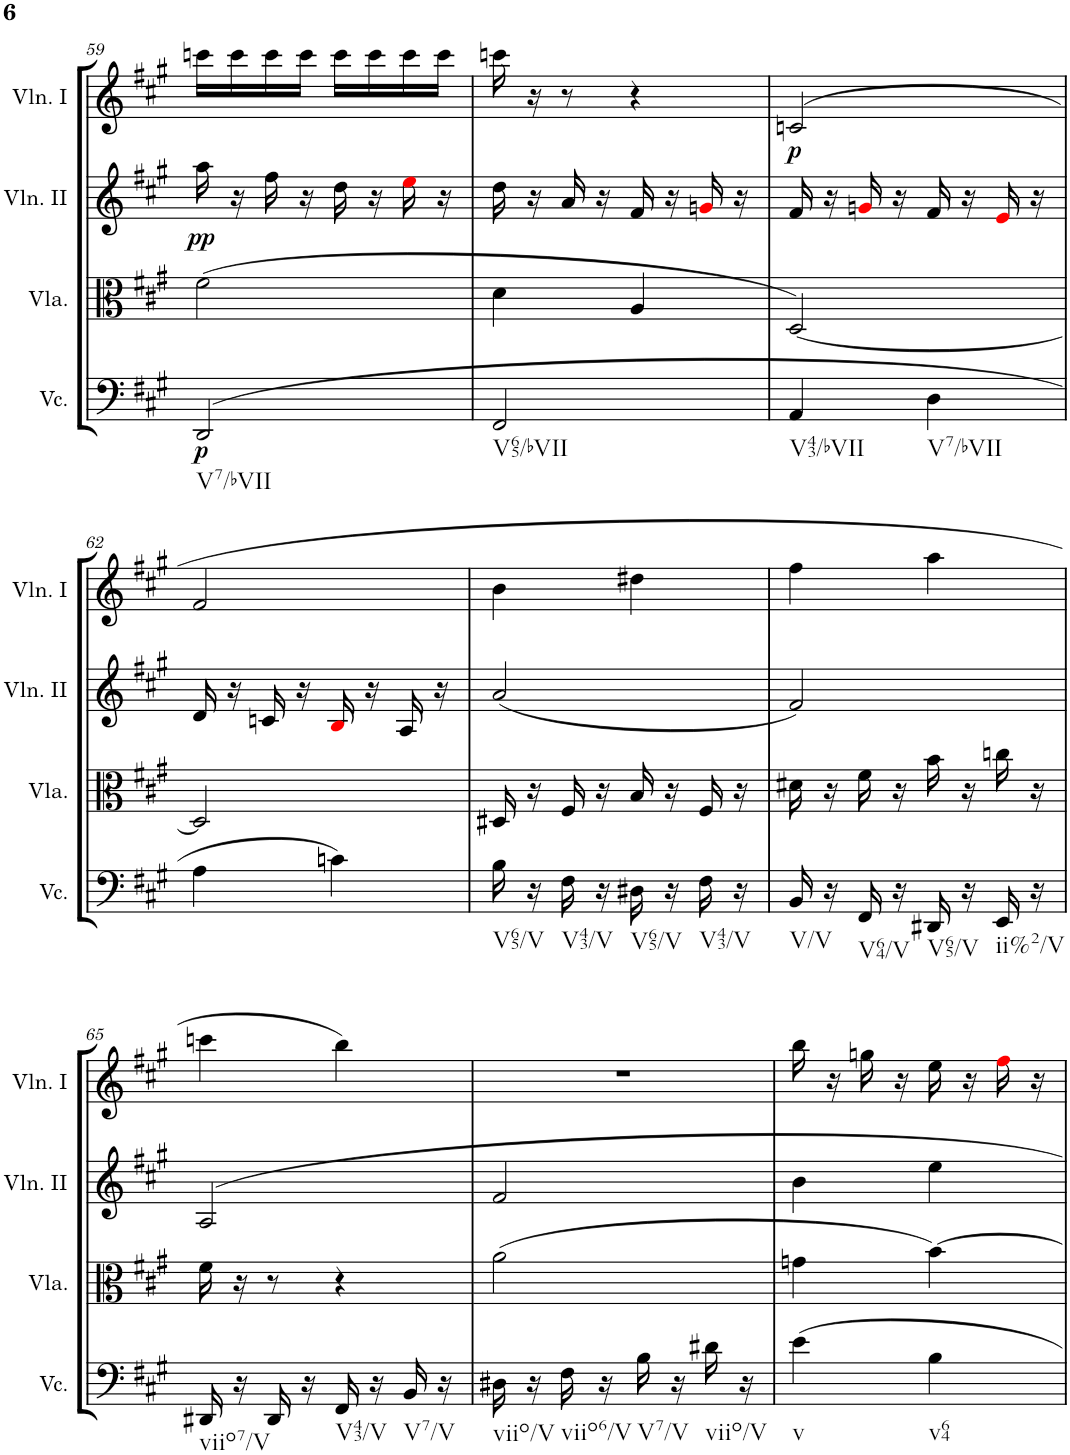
**kern	**dynam	**kern	**kern	**dynam	**kern	**dynam
*part4	*part4	*part3	*part2	*part2	*part1	*part1
*staff4	*staff4	*staff3	*staff2	*staff2	*staff1	*staff1
*I"Violoncello	*	*I"Viola	*I"Violino II	*	*I"Violino I	*
*I'Vc.	*	*I'Vla.	*I'Vln. II	*	*I'Vln. I	*
!!LO:PB:g=z
*clefF4	*	*clefC3	*clefG2	*	*clefG2	*
*k[f#c#g#]	*	*k[f#c#g#]	*k[f#c#g#]	*	*k[f#c#g#]	*
*A:	*	*A:	*A:	*	*A:	*
*M2/4	*	*M2/4	*M2/4	*	*M2/4	*
=59	=59	=59	=59	=59	=59	=59
!LO:TX:b:t=V7/bVII	!	!	!	!	!	!
!	!LO:DY:b	!	!	!LO:DY:b	!	!
(>2DD/	p	(>2f#\	16aa\	pp	16cccn\LL	.
.	.	.	16r	.	16ccc\	.
.	.	.	16ff#\	.	16ccc\	.
.	.	.	16r	.	16ccc\JJ	.
.	.	.	16dd\	.	16ccc\LL	.
.	.	.	16r	.	16ccc\	.
.	.	.	16eei\	.	16ccc\	.
.	.	.	16r	.	16ccc\JJ	.
=60	=60	=60	=60	=60	=60	=60
!LO:TX:b:t=V65/bVII	!	!	!	!	!	!
2FF#/	.	4d\	16dd\	.	16cccn\	.
.	.	.	16r	.	16r	.
.	.	.	16a/	.	8r	.
.	.	.	16r	.	.	.
.	.	4A/	16f#/	.	4r	.
.	.	.	16r	.	.	.
.	.	.	16gni/	.	.	.
.	.	.	16r	.	.	.
=61	=61	=61	=61	=61	=61	=61
!LO:TX:b:t=V43/bVII	!	!	!	!	!	!
!	!	!	!	!	!	!LO:DY:b
4AA/	.	[2D/)	16f#/	.	(>2cn/	p
.	.	.	16r	.	.	.
.	.	.	16gni/	.	.	.
.	.	.	16r	.	.	.
!LO:TX:b:t=V7/bVII	!	!	!	!	!	!
4D\	.	.	16f#/	.	.	.
.	.	.	16r	.	.	.
.	.	.	16ei/	.	.	.
.	.	.	16r	.	.	.
!!LO:LB:g=z
=62	=62	=62	=62	=62	=62	=62
4A\	.	2D/]	16d/	.	2f#/	.
.	.	.	16r	.	.	.
.	.	.	16cn/	.	.	.
.	.	.	16r	.	.	.
4cn\)	.	.	16Bi/	.	.	.
.	.	.	16r	.	.	.
.	.	.	16A/	.	.	.
.	.	.	16r	.	.	.
=63	=63	=63	=63	=63	=63	=63
!LO:TX:b:t=V65/V	!	!	!	!	!	!
16B\	.	16D#X/	(<2a/	.	4b\	.
16r	.	16r	.	.	.	.
!LO:TX:b:t=V43/V	!	!	!	!	!	!
16F#\	.	16F#/	.	.	.	.
16r	.	16r	.	.	.	.
!LO:TX:b:t=V65/V	!	!	!	!	!	!
16D#X\	.	16B/	.	.	4dd#X\	.
16r	.	16r	.	.	.	.
!LO:TX:b:t=V43/V	!	!	!	!	!	!
16F#\	.	16F#/	.	.	.	.
16r	.	16r	.	.	.	.
=64	=64	=64	=64	=64	=64	=64
!LO:TX:b:t=V/V	!	!	!	!	!	!
16BB/	.	16d#X\	2f#/)	.	4ff#\	.
16r	.	16r	.	.	.	.
!LO:TX:b:t=V64/V	!	!	!	!	!	!
16FF#/	.	16f#\	.	.	.	.
16r	.	16r	.	.	.	.
!LO:TX:b:t=V65/V	!	!	!	!	!	!
16DD#X/	.	16b\	.	.	4aa\	.
16r	.	16r	.	.	.	.
!LO:TX:b:t=ii%2/V	!	!	!	!	!	!
16EE/	.	16ccn\	.	.	.	.
16r	.	16r	.	.	.	.
!!LO:LB:g=z
=65	=65	=65	=65	=65	=65	=65
!LO:TX:b:t=viio7/V	!	!	!	!	!	!
16DD#X/	.	16f#\	2A/	.	4cccn\	.
16r	.	16r	.	.	.	.
16DD#/	.	8r	.	.	.	.
16r	.	.	.	.	.	.
!LO:TX:b:t=V43/V	!	!	!	!	!	!
16FF#/	.	4r	.	.	4bb\)	.
16r	.	.	.	.	.	.
!LO:TX:b:t=V7/V	!	!	!	!	!	!
16BB/	.	.	.	.	.	.
16r	.	.	.	.	.	.
=66	=66	=66	=66	=66	=66	=66
!LO:TX:b:t=viio/V	!	!	!	!	!	!
16D#X\	.	(>2a\	2f#/	.	2r	.
16r	.	.	.	.	.	.
!LO:TX:b:t=viio6/V	!	!	!	!	!	!
16F#\	.	.	.	.	.	.
16r	.	.	.	.	.	.
!LO:TX:b:t=V7/V	!	!	!	!	!	!
16B\	.	.	.	.	.	.
16r	.	.	.	.	.	.
!LO:TX:b:t=viio/V	!	!	!	!	!	!
16d#X\	.	.	.	.	.	.
16r	.	.	.	.	.	.
=67	=67	=67	=67	=67	=67	=67
!LO:TX:b:t=v	!	!	!	!	!	!
4e\	.	4gn\	4b\	.	16bb\	.
.	.	.	.	.	16r	.
.	.	.	.	.	16ggn\	.
.	.	.	.	.	16r	.
!LO:TX:b:t=v64	!	!	!	!	!	!
4B\	.	[4b\)	4ee\	.	16ee\	.
.	.	.	.	.	16r	.
.	.	.	.	.	16ff#i\	.
.	.	.	.	.	16r	.
=	=	=	=	=	=	=
*-	*-	*-	*-	*-	*-	*-
